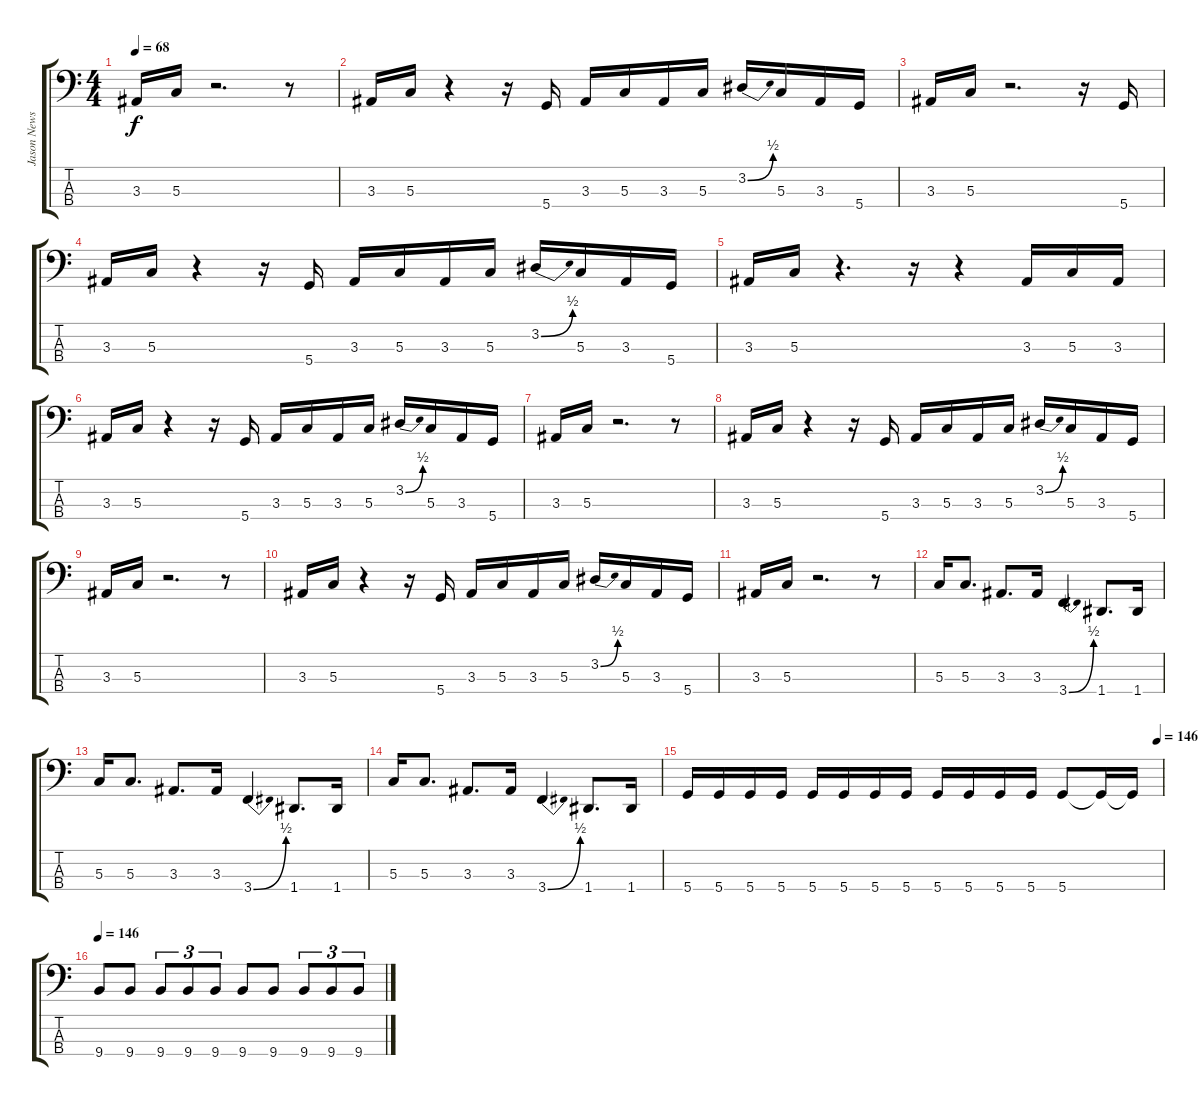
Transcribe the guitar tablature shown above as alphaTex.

\track ("Jason Newsted" "Jason News") {instrument electricbasspick}
\staff {score tabs}
\tuning (F2 C2 G1 D1) {hide}
\ts (4 4)
\tempo 68
\clef f4
\ks c
3.3.16{dy f} 5.3.16 r.2{d} r.8 |
3.3.16 5.3.16 r.4 r.16 5.4.16 3.3.16 5.3.16 3.3.16 5.3.16 3.2{be (bend 0 0 60 2)}.16 5.3.16 3.3.16 5.4.16 |
3.3.16 5.3.16 r.2{d} r.16 5.4.16 |
3.3.16 5.3.16 r.4 r.16 5.4.16 3.3.16 5.3.16 3.3.16 5.3.16 3.2{be (bend 0 0 60 2)}.16 5.3.16 3.3.16 5.4.16 |
3.3.16 5.3.16 r.4{d} r.16 r.4 3.3.16 5.3.16 3.3.16 |
3.3.16 5.3.16 r.4 r.16 5.4.16 3.3.16 5.3.16 3.3.16 5.3.16 3.2{be (bend 0 0 60 2)}.16 5.3.16 3.3.16 5.4.16 |
3.3.16 5.3.16 r.2{d} r.8 |
3.3.16 5.3.16 r.4 r.16 5.4.16 3.3.16 5.3.16 3.3.16 5.3.16 3.2{be (bend 0 0 60 2)}.16 5.3.16 3.3.16 5.4.16 |
3.3.16 5.3.16 r.2{d} r.8 |
3.3.16 5.3.16 r.4 r.16 5.4.16 3.3.16 5.3.16 3.3.16 5.3.16 3.2{be (bend 0 0 60 2)}.16 5.3.16 3.3.16 5.4.16 |
3.3.16 5.3.16 r.2{d} r.8 |
5.3.16 5.3.8{d} 3.3.8{d} 3.3.16 3.4{be (bend 0 0 60 2)}.4 1.4.8{d} 1.4.16 |
5.3.16 5.3.8{d} 3.3.8{d} 3.3.16 3.4{be (bend 0 0 60 2)}.4 1.4.8{d} 1.4.16 |
5.3.16 5.3.8{d} 3.3.8{d} 3.3.16 3.4{be (bend 0 0 60 2)}.4 1.4.8{d} 1.4.16 |
\tempo (146 0.9895833333333334)
5.4.16 5.4.16 5.4.16 5.4.16 5.4.16 5.4.16 5.4.16 5.4.16 5.4.16 5.4.16 5.4.16 5.4.16 5.4.8 5.4{t}.16 5.4{t}.16 |
\tempo 146
9.4.8 9.4.8 9.4.8{tu (3 2)} 9.4.8{tu (3 2)} 9.4.8{tu (3 2)} 9.4.8 9.4.8 9.4.8{tu (3 2)} 9.4.8{tu (3 2)} 9.4.8{tu (3 2)}
